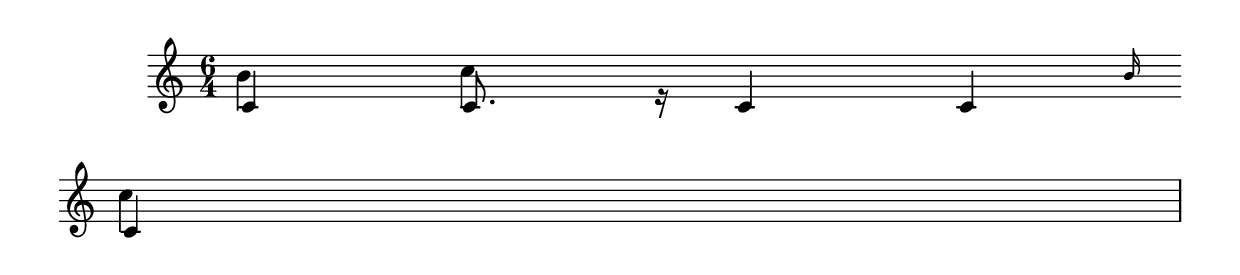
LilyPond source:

\header{
  texidoc = "If a floating grace spacing section attaches to a note
across a line break, it gets attached to the end of line."
}


\version "2.11.51"

\new Score \with {
  \override SpacingSpanner #'strict-grace-spacing = ##t
  \override PaperColumn #'used = ##t 
} <<

  \new Staff <<

    \new Voice {
      \time 6/4    s2
      s2 \bar "" \break
      s2
    }

    \new Voice {
      b'4
      \afterGrace c''4 {b'16}
      s4
      s4
      c''4
    }
    \new Voice {
      c'4
      c'8.
      r16
      c'4
      c'4
      c'4
    }
  >>
>>

